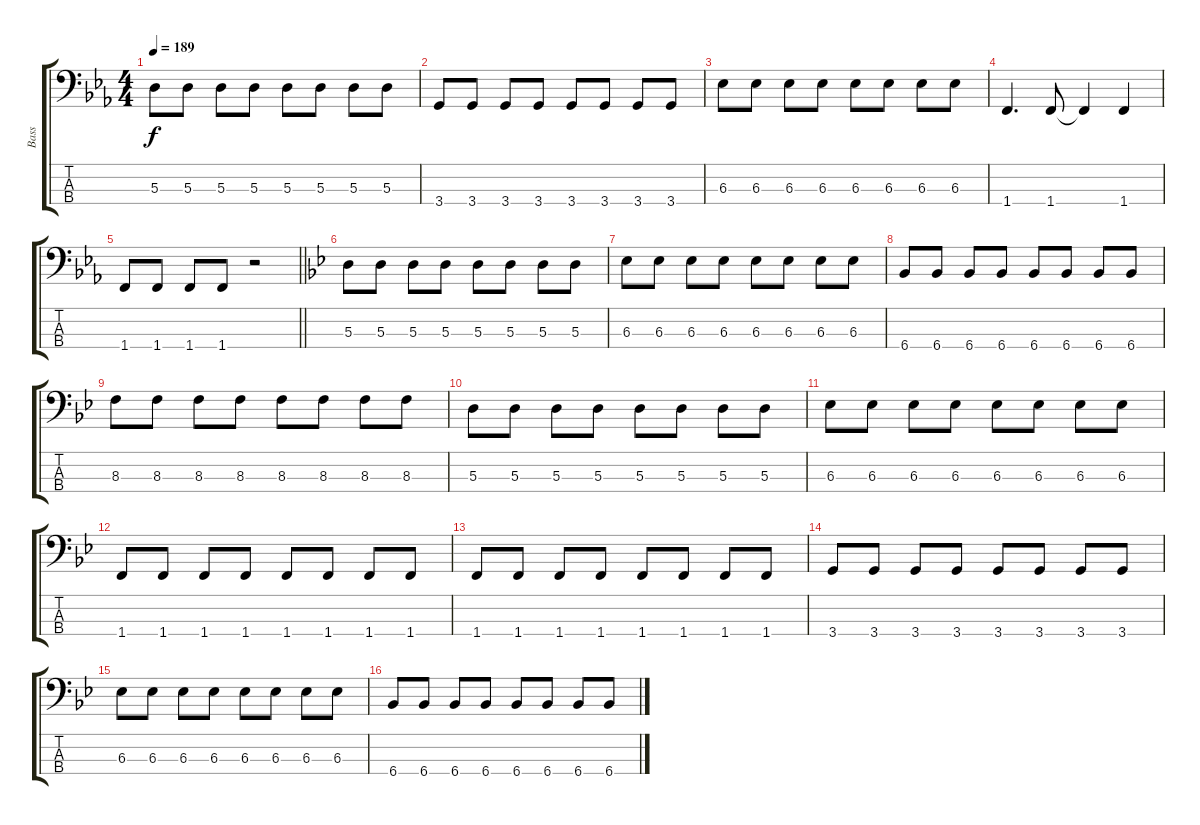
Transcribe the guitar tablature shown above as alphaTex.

\track ("Bass" "Bass") {instrument electricbasspick}
\staff {score tabs}
\tuning (G2 D2 A1 E1) {hide}
\ts (4 4)
\tempo 189
\clef f4
\ks eb
5.3.8{dy f} 5.3.8 5.3.8 5.3.8 5.3.8 5.3.8 5.3.8 5.3.8 |
3.4.8 3.4.8 3.4.8 3.4.8 3.4.8 3.4.8 3.4.8 3.4.8 |
6.3.8 6.3.8 6.3.8 6.3.8 6.3.8 6.3.8 6.3.8 6.3.8 |
1.4.4{d} 1.4.8 1.4{t}.4 1.4.4 |
\barLineRight lightlight
1.4.8 1.4.8 1.4.8 1.4.8 r.2 |
\ks bb
5.3.8 5.3.8 5.3.8 5.3.8 5.3.8 5.3.8 5.3.8 5.3.8 |
6.3.8 6.3.8 6.3.8 6.3.8 6.3.8 6.3.8 6.3.8 6.3.8 |
6.4.8 6.4.8 6.4.8 6.4.8 6.4.8 6.4.8 6.4.8 6.4.8 |
8.3.8 8.3.8 8.3.8 8.3.8 8.3.8 8.3.8 8.3.8 8.3.8 |
5.3.8 5.3.8 5.3.8 5.3.8 5.3.8 5.3.8 5.3.8 5.3.8 |
6.3.8 6.3.8 6.3.8 6.3.8 6.3.8 6.3.8 6.3.8 6.3.8 |
1.4.8 1.4.8 1.4.8 1.4.8 1.4.8 1.4.8 1.4.8 1.4.8 |
1.4.8 1.4.8 1.4.8 1.4.8 1.4.8 1.4.8 1.4.8 1.4.8 |
3.4.8 3.4.8 3.4.8 3.4.8 3.4.8 3.4.8 3.4.8 3.4.8 |
6.3.8 6.3.8 6.3.8 6.3.8 6.3.8 6.3.8 6.3.8 6.3.8 |
6.4.8 6.4.8 6.4.8 6.4.8 6.4.8 6.4.8 6.4.8 6.4.8
